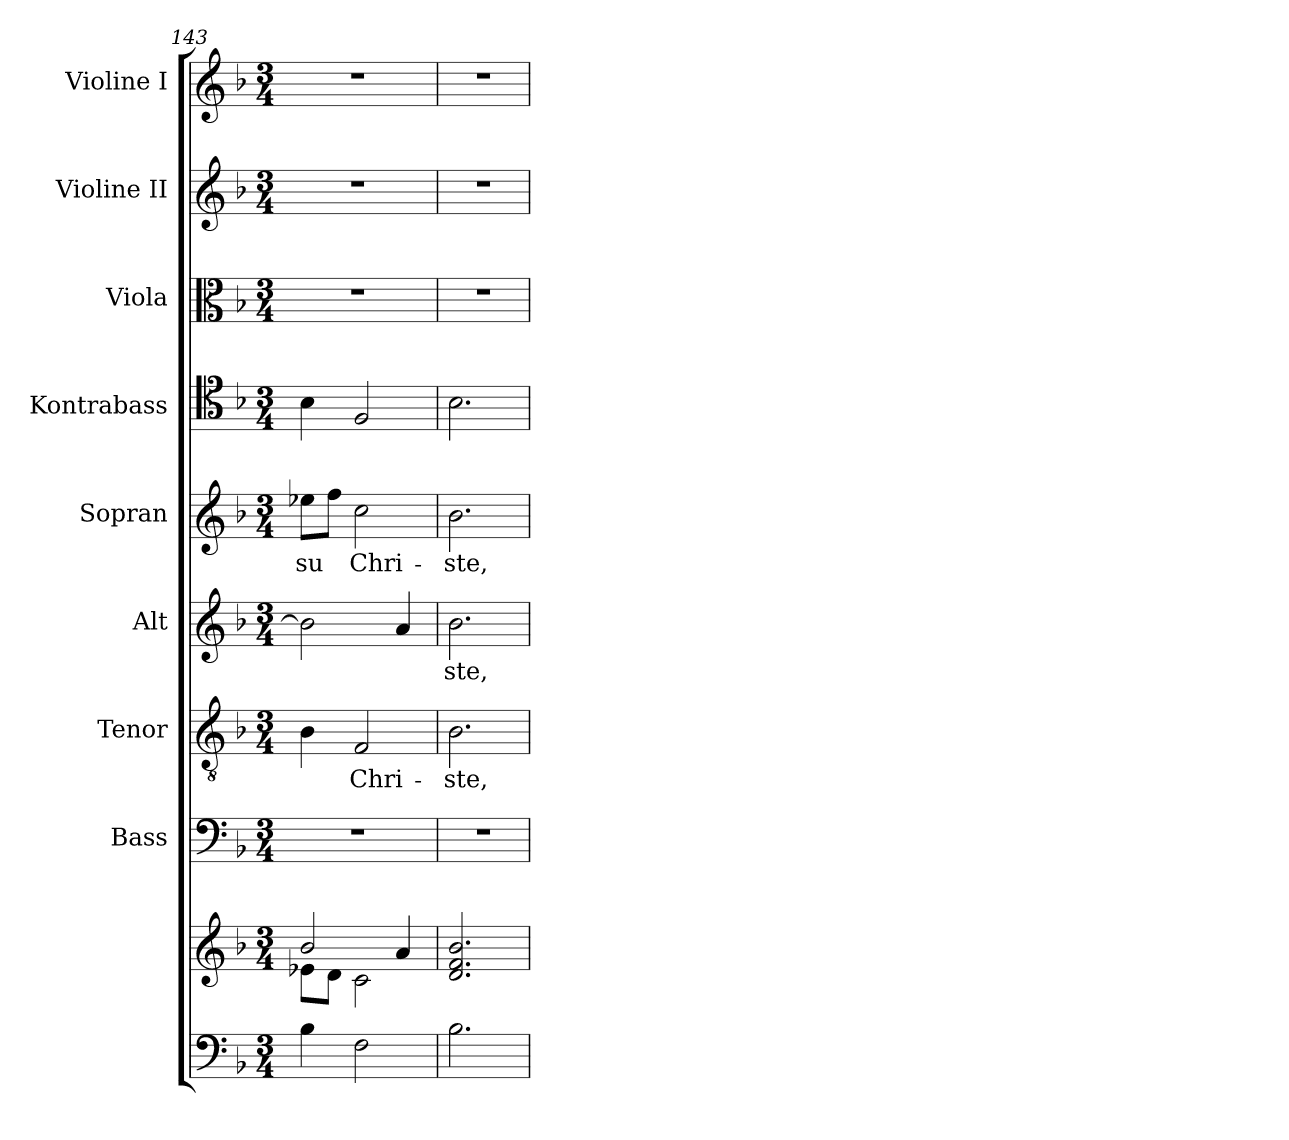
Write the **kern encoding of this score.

**kern	**kern	**kern	**kern	**text	**kern	**text	**kern	**text	**kern	**kern	**kern	**kern
*part9	*part9	*part8	*part7	*part7	*part6	*part6	*part5	*part5	*part4	*part3	*part2	*part1
*staff10	*staff9	*staff8	*staff7	*staff7	*staff6	*staff6	*staff5	*staff5	*staff4	*staff3	*staff2	*staff1
*	*	*I"Bass	*I"Tenor	*	*I"Alt	*	*I"Sopran	*	*I"Kontrabass	*I"Viola	*I"Violine II	*I"Violine I
*	*	*I'B.	*I'T.	*	*I'A.	*	*I'S.	*	*I'Kb.	*I'Vla.	*I'Vl. II	*I'Vl. I
*clefF4	*clefG2	*clefF4	*clefGv2	*	*clefG2	*	*clefG2	*	*clefC4	*clefC3	*clefG2	*clefG2
*	*	*	*	*	*	*	*	*	*ITrd7c12	*	*	*
*k[b-]	*k[b-]	*k[b-]	*k[b-]	*	*k[b-]	*	*k[b-]	*	*k[b-]	*k[b-]	*k[b-]	*k[b-]
*F:	*F:	*F:	*F:	*	*F:	*	*F:	*	*F:	*F:	*F:	*F:
*M3/4	*M3/4	*M3/4	*M3/4	*	*M3/4	*	*M3/4	*	*M3/4	*M3/4	*M3/4	*M3/4
=143	=143	=143	=143	=143	=143	=143	=143	=143	=143	=143	=143	=143
*	*^	*	*	*	*	*	*	*	*	*	*	*
!	!	!	!	!	!	!	!	!	!LO:LY:b	!	!	!	!
4B-\	2b-/	8e-X\L	2.r	4B-\	.	2b-\]	.	8ee-X\L	-su	4BB-\	2.r	2.r	2.r
.	.	8d\J	.	.	.	.	.	8ff\J	.	.	.	.	.
!	!	!	!	!	!LO:LY:b	!	!	!	!LO:LY:b	!	!	!	!
2F\	.	2c\	.	2F/	-Chri-	.	.	2cc\	Chri-	2FF/	.	.	.
.	4a/	.	.	.	.	4a/	.	.	.	.	.	.	.
*	*v	*v	*	*	*	*	*	*	*	*	*	*	*
=144	=144	=144	=144	=144	=144	=144	=144	=144	=144	=144	=144	=144
!	!	!	!	!LO:LY:b	!	!LO:LY:b	!	!LO:LY:b	!	!	!	!
2.B-\	2.d/ 2.f/ 2.b-/	2.r	2.B-\	-ste,	2.b-\	-ste,	2.b-\	-ste,	2.BB-\	2.r	2.r	2.r
=	=	=	=	=	=	=	=	=	=	=	=	=
*-	*-	*-	*-	*-	*-	*-	*-	*-	*-	*-	*-	*-
